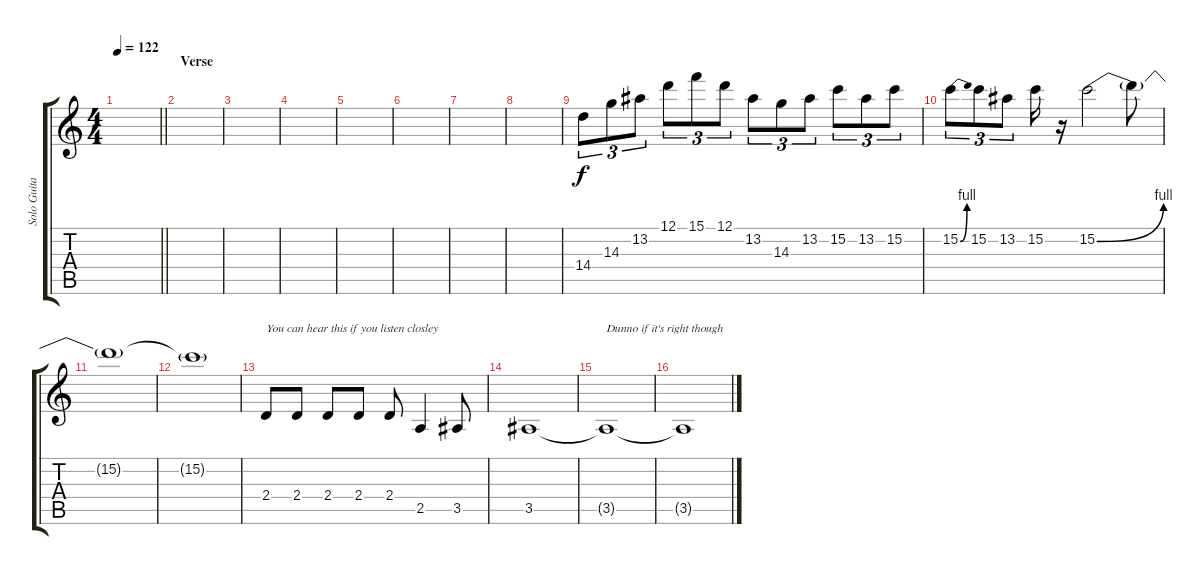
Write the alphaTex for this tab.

\track ("Solo Guitar" "Solo Guita") {instrument overdrivenguitar}
\staff {score tabs}
\tuning (D4 A3 F3 C3 G2 D2) {hide}
\ts (4 4)
\tempo 122
\clef g2
\barLineRight lightlight
\ks c
|
\section ("" "Verse")
|
|
|
|
|
|
|
14.4.8{tu (3 2) volume 16 instrument overdrivenguitar} 14.3.8{tu (3 2)} 13.2.8{tu (3 2)} 12.1.8{tu (3 2)} 15.1.8{tu (3 2)} 12.1.8{tu (3 2)} 13.2.8{tu (3 2)} 14.3.8{tu (3 2)} 13.2.8{tu (3 2)} 15.2.8{tu (3 2)} 13.2.8{tu (3 2)} 15.2.8{tu (3 2)} |
15.2{be (bend 0 0 60 4)}.8{tu (3 2)} 15.2.8{tu (3 2)} 13.2.8{tu (3 2)} 15.2.16 r.16 15.2{be (bend 0 0 60 4)}.2 15.2{t}.8 |
15.2{t}.1 |
15.2{t}.1 |
2.4.8{txt "You can hear this if you listen closley"} 2.4.8 2.4.8 2.4.8 2.4.8 2.5.4 3.5.8 |
3.5.1 |
3.5{t}.1{txt "Dunno if it's right though"} |
3.5{t}.1
